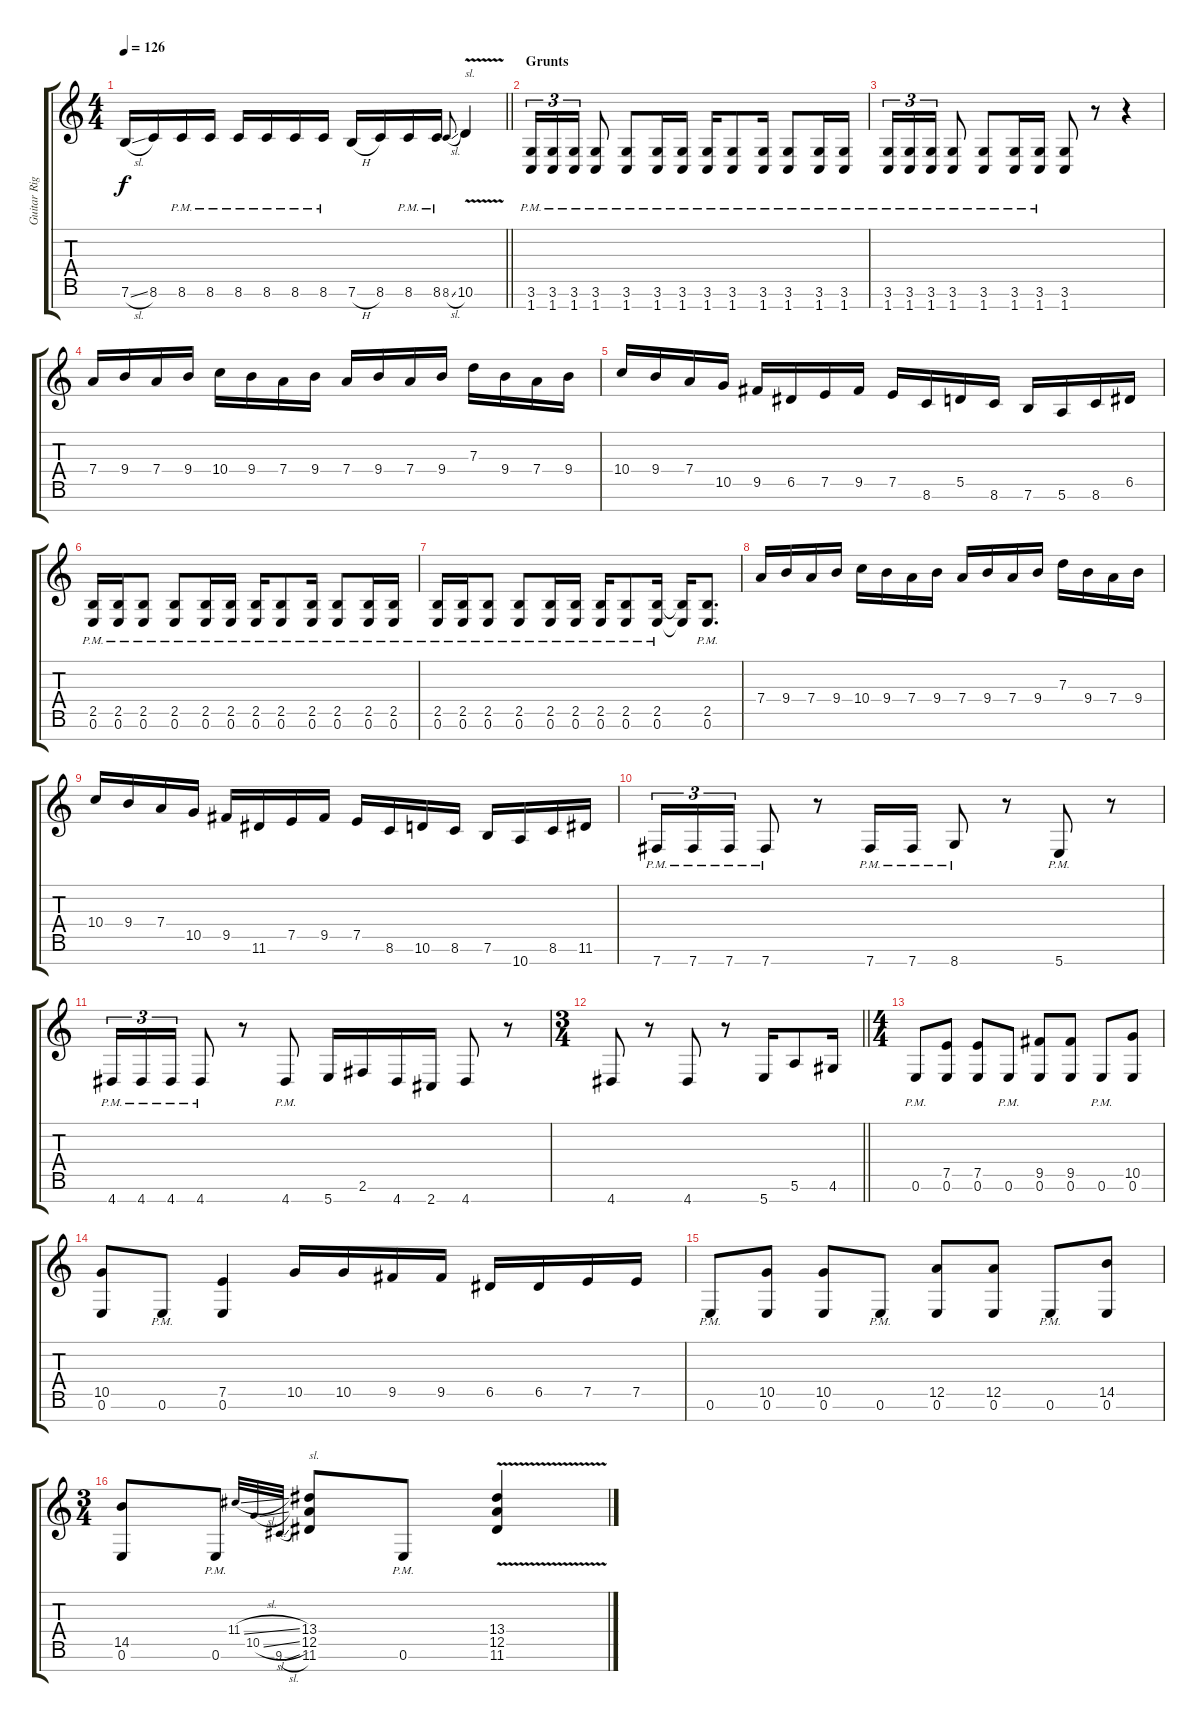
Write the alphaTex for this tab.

\track ("Guitar Right" "Guitar Rig") {instrument distortionguitar}
\staff {score tabs}
\tuning (E4 B3 G3 D3 A2 E2 B1) {hide}
\ts (4 4)
\tempo 126
\clef g2
\barLineRight lightlight
\ks c
7.6{sl}.16{dy f} 8.6.16 8.6{pm}.16 8.6{pm}.16 8.6{pm}.16 8.6{pm}.16 8.6{pm}.16 8.6{pm}.16 7.6{h}.16 8.6.16 8.6{pm}.16 8.6{pm}.16 8.6{sl}.8{gr onbeat} 10.6{v}.4{txt "sl."} |
\section ("" "Grunts")
(3.6{pm} 1.7{pm}).16{tu (3 2)} (3.6{pm} 1.7{pm}).16{tu (3 2)} (3.6{pm} 1.7{pm}).16{tu (3 2)} (3.6{pm} 1.7{pm}).8 (3.6{pm} 1.7{pm}).8 (3.6{pm} 1.7{pm}).16 (3.6{pm} 1.7{pm}).16 (3.6{pm} 1.7{pm}).16 (3.6{pm} 1.7{pm}).8 (3.6{pm} 1.7{pm}).16 (3.6{pm} 1.7{pm}).8 (3.6{pm} 1.7{pm}).16 (3.6{pm} 1.7{pm}).16 |
(3.6{pm} 1.7{pm}).16{tu (3 2)} (3.6{pm} 1.7{pm}).16{tu (3 2)} (3.6{pm} 1.7{pm}).16{tu (3 2)} (3.6{pm} 1.7{pm}).8 (3.6{pm} 1.7{pm}).8 (3.6{pm} 1.7{pm}).16 (3.6{pm} 1.7{pm}).16 (3.6 1.7).8 r.8 r.4 |
7.4.16 9.4.16 7.4.16 9.4.16 10.4.16 9.4.16 7.4.16 9.4.16 7.4.16 9.4.16 7.4.16 9.4.16 7.3.16 9.4.16 7.4.16 9.4.16 |
10.4.16 9.4.16 7.4.16 10.5.16 9.5.16 6.5.16 7.5.16 9.5.16 7.5.16 8.6.16 5.5.16 8.6.16 7.6.16 5.6.16 8.6.16 6.5.16 |
(2.5{pm} 0.6{pm}).16 (2.5{pm} 0.6{pm}).16 (2.5{pm} 0.6{pm}).8 (2.5{pm} 0.6{pm}).8 (2.5{pm} 0.6{pm}).16 (2.5{pm} 0.6{pm}).16 (2.5{pm} 0.6{pm}).16 (2.5{pm} 0.6{pm}).8 (2.5{pm} 0.6{pm}).16 (2.5{pm} 0.6{pm}).8 (2.5{pm} 0.6{pm}).16 (2.5{pm} 0.6{pm}).16 |
(2.5{pm} 0.6{pm}).16 (2.5{pm} 0.6{pm}).16 (2.5{pm} 0.6{pm}).8 (2.5{pm} 0.6{pm}).8 (2.5{pm} 0.6{pm}).16 (2.5{pm} 0.6{pm}).16 (2.5{pm} 0.6{pm}).16 (2.5{pm} 0.6{pm}).8 (2.5{pm} 0.6{pm}).16 (2.5{t} 0.6{t}).16 (2.5{pm} 0.6{pm}).8{d} |
7.4.16 9.4.16 7.4.16 9.4.16 10.4.16 9.4.16 7.4.16 9.4.16 7.4.16 9.4.16 7.4.16 9.4.16 7.3.16 9.4.16 7.4.16 9.4.16 |
10.4.16 9.4.16 7.4.16 10.5.16 9.5.16 11.6.16 7.5.16 9.5.16 7.5.16 8.6.16 10.6.16 8.6.16 7.6.16 10.7.16 8.6.16 11.6.16 |
7.7{pm}.16{tu (3 2)} 7.7{pm}.16{tu (3 2)} 7.7{pm}.16{tu (3 2)} 7.7{pm}.8 r.8 7.7{pm}.16 7.7{pm}.16 8.7{pm}.8 r.8 5.7{pm}.8 r.8 |
4.7{pm}.16{tu (3 2)} 4.7{pm}.16{tu (3 2)} 4.7{pm}.16{tu (3 2)} 4.7{pm}.8 r.8 4.7{pm}.8 5.7.16 2.6.16 4.7.16 2.7.16 4.7.8 r.8 |
\ts (3 4)
\barLineRight lightlight
4.7.8 r.8 4.7.8 r.8 5.7.16 5.6.8 4.6.16 |
\ts (4 4)
\section ("" "")
0.6{pm}.8 (7.5 0.6).8 (7.5 0.6).8 0.6{pm}.8 (9.5 0.6).8 (9.5 0.6).8 0.6{pm}.8 (10.5 0.6).8 |
(10.5 0.6).8 0.6{pm}.8 (7.5 0.6).4 10.5.16 10.5.16 9.5.16 9.5.16 6.5.16 6.5.16 7.5.16 7.5.16 |
0.6{pm}.8 (10.5 0.6).8 (10.5 0.6).8 0.6{pm}.8 (12.5 0.6).8 (12.5 0.6).8 0.6{pm}.8 (14.5 0.6).8 |
\ts (3 4)
(14.5 0.6).8 0.6{pm}.8 11.4{sl}.32{gr onbeat} 10.5{sl}.32{gr onbeat} 9.6{sl}.32{gr onbeat} (13.4 12.5 11.6).8{txt "sl." beam merge} 0.6{pm}.8 (13.4{v} 12.5{v} 11.6{v}).4
